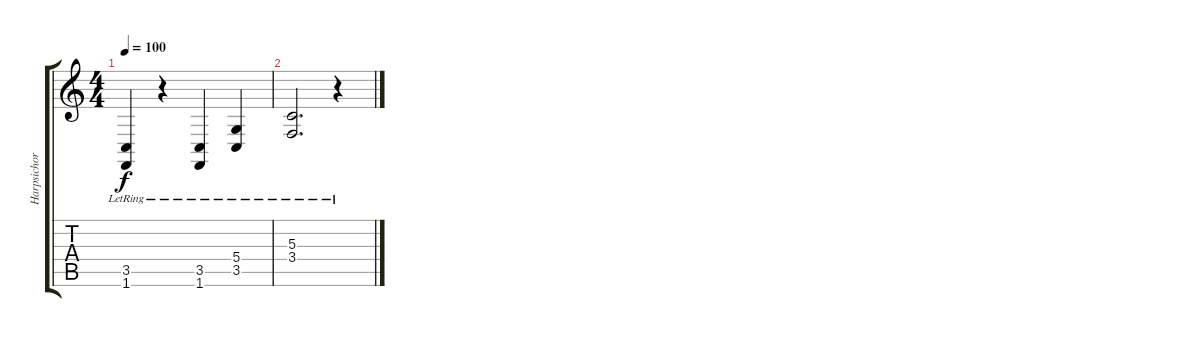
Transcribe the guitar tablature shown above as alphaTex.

\track ("Harpsichord" "Harpsichor") {instrument harpsichord}
\staff {score tabs}
\tuning (E4 B3 G3 D3 A2 E2) {hide}
\ts (4 4)
\tempo 100
\clef g2
\ks c
(3.5{lr} 1.6{lr}).4{dy f} r.4 (3.5{lr} 1.6{lr}).4 (5.4{lr} 3.5{lr}).4 |
(5.3{lr} 3.4{lr}).2{d} r.4
